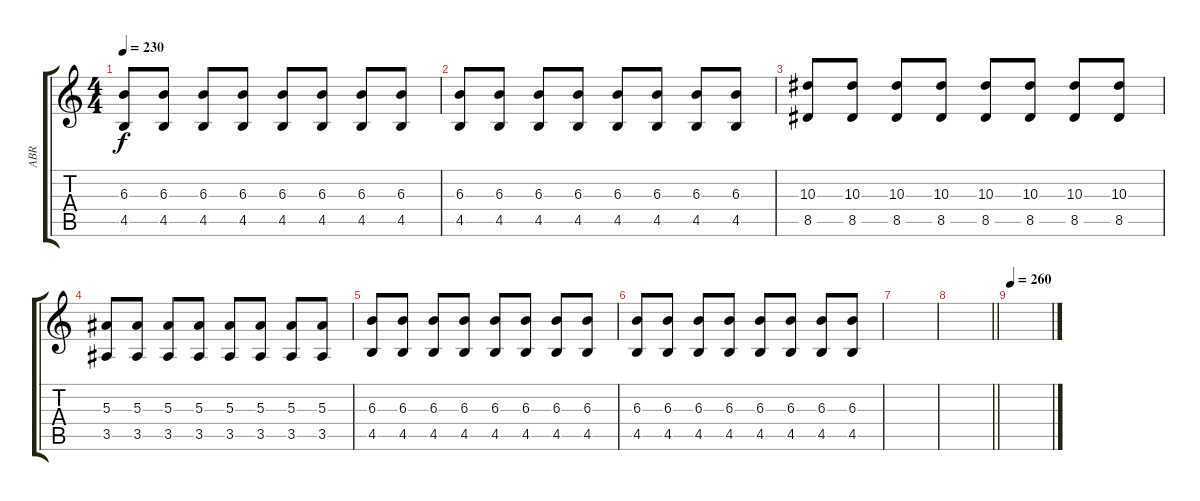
\track ("ABR" "ABR") {instrument distortionguitar}
\staff {score tabs}
\tuning (D4 A3 F3 C3 G2 C2) {hide}
\ts (4 4)
\tempo 230
\clef g2
\ks c
(6.3 4.5).8{dy f} (6.3 4.5).8 (6.3 4.5).8 (6.3 4.5).8 (6.3 4.5).8 (6.3 4.5).8 (6.3 4.5).8 (6.3 4.5).8 |
(6.3 4.5).8 (6.3 4.5).8 (6.3 4.5).8 (6.3 4.5).8 (6.3 4.5).8 (6.3 4.5).8 (6.3 4.5).8 (6.3 4.5).8 |
(10.3 8.5).8 (10.3 8.5).8 (10.3 8.5).8 (10.3 8.5).8 (10.3 8.5).8 (10.3 8.5).8 (10.3 8.5).8 (10.3 8.5).8 |
(5.3 3.5).8 (5.3 3.5).8 (5.3 3.5).8 (5.3 3.5).8 (5.3 3.5).8 (5.3 3.5).8 (5.3 3.5).8 (5.3 3.5).8 |
(6.3 4.5).8 (6.3 4.5).8 (6.3 4.5).8 (6.3 4.5).8 (6.3 4.5).8 (6.3 4.5).8 (6.3 4.5).8 (6.3 4.5).8 |
(6.3 4.5).8 (6.3 4.5).8 (6.3 4.5).8 (6.3 4.5).8 (6.3 4.5).8 (6.3 4.5).8 (6.3 4.5).8 (6.3 4.5).8 |
|
\barLineRight lightlight
|
\tempo 260
